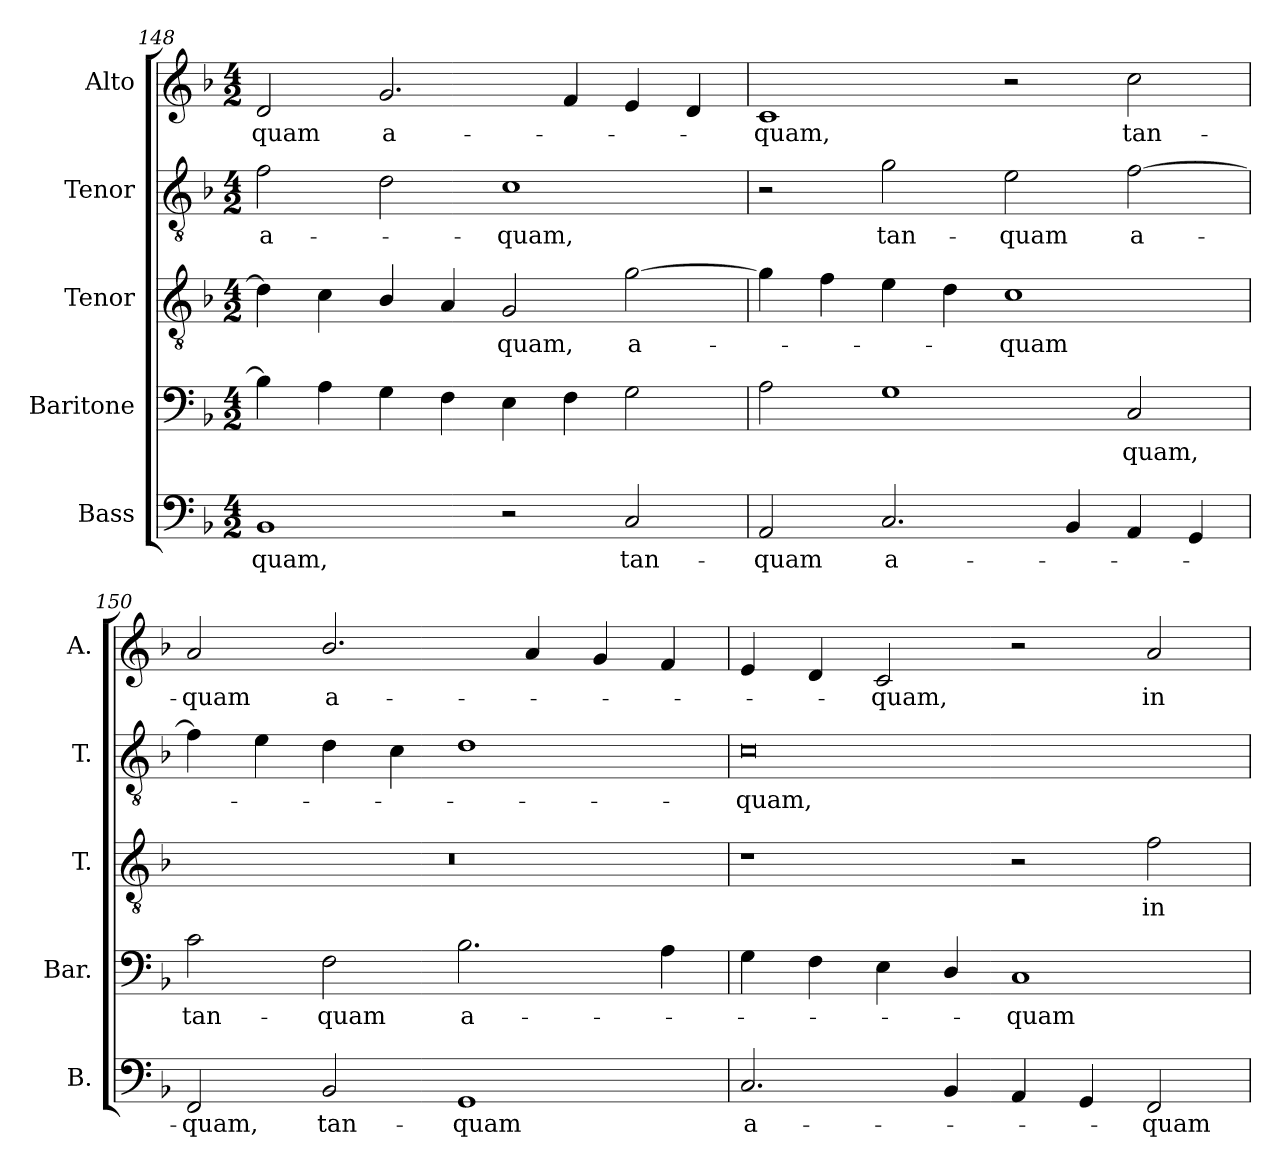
**kern	**text	**kern	**text	**kern	**text	**kern	**text	**kern	**text
*part5	*part5	*part4	*part4	*part3	*part3	*part2	*part2	*part1	*part1
*staff5	*staff5	*staff4	*staff4	*staff3	*staff3	*staff2	*staff2	*staff1	*staff1
*I"Bass	*	*I"Baritone	*	*I"Tenor	*	*I"Tenor	*	*I"Alto	*
*I'B.	*	*I'Bar.	*	*I'T.	*	*I'T.	*	*I'A.	*
*clefF4	*	*clefF4	*	*clefGv2	*	*clefGv2	*	*clefG2	*
*	*	*	*	*ITrd7c12	*	*ITrd7c12	*	*	*
*k[b-]	*	*k[b-]	*	*k[b-]	*	*k[b-]	*	*k[b-]	*
*F:	*	*F:	*	*F:	*	*F:	*	*F:	*
*M4/2	*	*M4/2	*	*M4/2	*	*M4/2	*	*M4/2	*
=148	=148	=148	=148	=148	=148	=148	=148	=148	=148
!	!LO:LY:b:color=#000000	!	!	!	!	!	!	!	!
!	!	!	!	!	!	!	!LO:LY:b:color=#000000	!	!
!	!	!	!	!	!	!	!	!	!LO:LY:b:color=#000000
1BB-i	-quam,	4B-i\]	.	4Di\]	.	2Fi\	a-	2di/	-quam
.	.	4Ai\	.	4Ci\	.	.	.	.	.
!	!	!	!	!	!	!	!	!	!LO:LY:b:color=#000000
.	.	4Gi\	.	4BB-i/	.	2Di\	.	2.gi/	a-
.	.	4Fi\	.	4AAi/	.	.	.	.	.
!	!	!	!	!	!LO:LY:b:color=#000000	!	!	!	!
!	!	!	!	!	!	!	!LO:LY:b:color=#000000	!	!
2r	.	4Ei\	.	2GGi/	-quam,	1Ci	-quam,	.	.
.	.	4Fi\	.	.	.	.	.	4fi/	.
!	!LO:LY:b:color=#000000	!	!	!	!	!	!	!	!
!	!	!	!	!	!LO:LY:b:color=#000000	!	!	!	!
2Ci/	tan-	2Gi\	.	[2Gi\	a-	.	.	4ei/	.
.	.	.	.	.	.	.	.	4di/	.
!!LO:LB:g=z
=149	=149	=149	=149	=149	=149	=149	=149	=149	=149
!	!LO:LY:b:color=#000000	!	!	!	!	!	!	!	!
!	!	!	!	!	!	!	!	!	!LO:LY:b:color=#000000
2AAi/	-quam	2Ai\	.	4Gi\]	.	2r	.	1ci	-quam,
.	.	.	.	4Fi\	.	.	.	.	.
!	!LO:LY:b:color=#000000	!	!	!	!	!	!	!	!
!	!	!	!	!	!	!	!LO:LY:b:color=#000000	!	!
2.Ci/	a-	1Gi	.	4Ei\	.	2Gi\	tan-	.	.
.	.	.	.	4Di\	.	.	.	.	.
!	!	!	!	!	!LO:LY:b:color=#000000	!	!	!	!
!	!	!	!	!	!	!	!LO:LY:b:color=#000000	!	!
.	.	.	.	1Ci	-quam	2Ei\	-quam	2r	.
4BB-i/	.	.	.	.	.	.	.	.	.
!	!	!	!LO:LY:b:color=#000000	!	!	!	!	!	!
!	!	!	!	!	!	!	!LO:LY:b:color=#000000	!	!
!	!	!	!	!	!	!	!	!	!LO:LY:b:color=#000000
4AAi/	.	2Ci/	-quam,	.	.	[2Fi\	a-	2cci\	tan-
4GGi/	.	.	.	.	.	.	.	.	.
=150	=150	=150	=150	=150	=150	=150	=150	=150	=150
!	!LO:LY:b:color=#000000	!	!	!	!	!	!	!	!
!	!	!	!LO:LY:b:color=#000000	!LO:N:vis=1	!	!	!	!	!
!	!	!	!	!	!	!	!	!	!LO:LY:b:color=#000000
2FFi/	-quam,	2ci\	tan-	0r	.	4Fi\]	.	2ai/	-quam
.	.	.	.	.	.	4Ei\	.	.	.
!	!LO:LY:b:color=#000000	!	!	!	!	!	!	!	!
!	!	!	!LO:LY:b:color=#000000	!	!	!	!	!	!
!	!	!	!	!	!	!	!	!	!LO:LY:b:color=#000000
2BB-i/	tan-	2Fi\	-quam	.	.	4Di\	.	2.b-i/	a-
.	.	.	.	.	.	4Ci\	.	.	.
!	!LO:LY:b:color=#000000	!	!	!	!	!	!	!	!
!	!	!	!LO:LY:b:color=#000000	!	!	!	!	!	!
1GGi	-quam	2.B-i\	a-	.	.	1Di	.	.	.
.	.	.	.	.	.	.	.	4ai/	.
.	.	.	.	.	.	.	.	4gi/	.
.	.	4Ai\	.	.	.	.	.	4fi/	.
=151	=151	=151	=151	=151	=151	=151	=151	=151	=151
!	!LO:LY:b:color=#000000	!	!	!	!	!	!	!	!
!	!	!	!	!	!	!	!LO:LY:b:color=#000000	!	!
2.Ci/	a-	4Gi\	.	1r	.	0Ci	-quam,	4ei/	.
.	.	4Fi\	.	.	.	.	.	4di/	.
!	!	!	!	!	!	!	!	!	!LO:LY:b:color=#000000
.	.	4Ei\	.	.	.	.	.	2ci/	-quam,
4BB-i/	.	4Di/	.	.	.	.	.	.	.
!	!	!	!LO:LY:b:color=#000000	!	!	!	!	!	!
4AAi/	.	1Ci	-quam	2r	.	.	.	2r	.
4GGi/	.	.	.	.	.	.	.	.	.
!	!LO:LY:b:color=#000000	!	!	!	!	!	!	!	!
!	!	!	!	!	!LO:LY:b:color=#000000	!	!	!	!
!	!	!	!	!	!	!	!	!	!LO:LY:b:color=#000000
2FFi/	-quam	.	.	2Fi\	in	.	.	2ai/	in
=	=	=	=	=	=	=	=	=	=
*-	*-	*-	*-	*-	*-	*-	*-	*-	*-
